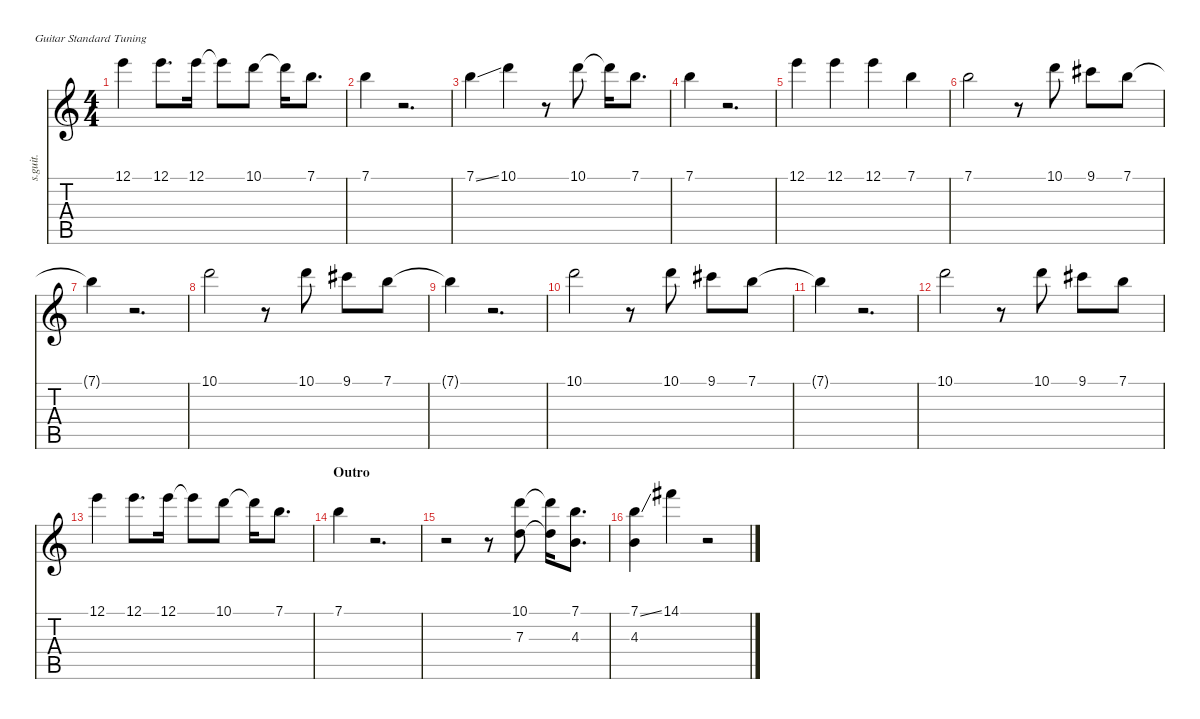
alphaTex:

\defaultSystemsLayout 4
\hideDynamics
\bracketExtendMode nobrackets
\track ("Brian Johnson - Vocals" "s.guit.") {instrument tenorsax}
\staff {score tabs}
\tuning (E4 B3 G3 D3 A2 E2)
\displaytranspose 12
\ts (4 4)
\tempo (134 hide)
\clef g2
\ks c
12.1.4{lyrics (0 "") lyrics (1 "") lyrics (2 "") lyrics (3 "") lyrics (4 "") dy f} 12.1.8{d lyrics (0 "") lyrics (1 "") lyrics (2 "") lyrics (3 "") lyrics (4 "")} 12.1.16{lyrics (0 "") lyrics (1 "") lyrics (2 "") lyrics (3 "") lyrics (4 "")} 12.1{t}.8{lyrics (0 "") lyrics (1 "") lyrics (2 "") lyrics (3 "") lyrics (4 "")} 10.1.8{lyrics (0 "") lyrics (1 "") lyrics (2 "") lyrics (3 "") lyrics (4 "")} 10.1{t}.16{lyrics (0 "") lyrics (1 "") lyrics (2 "") lyrics (3 "") lyrics (4 "")} 7.1.8{d lyrics (0 "") lyrics (1 "") lyrics (2 "") lyrics (3 "") lyrics (4 "")} |
7.1.4{lyrics (0 "") lyrics (1 "") lyrics (2 "") lyrics (3 "") lyrics (4 "")} r.2{d} |
7.1{ss}.4{lyrics (0 "") lyrics (1 "") lyrics (2 "") lyrics (3 "") lyrics (4 "")} 10.1.4{lyrics (0 "") lyrics (1 "") lyrics (2 "") lyrics (3 "") lyrics (4 "")} r.8 10.1.8{lyrics (0 "") lyrics (1 "") lyrics (2 "") lyrics (3 "") lyrics (4 "")} 10.1{t}.16{lyrics (0 "") lyrics (1 "") lyrics (2 "") lyrics (3 "") lyrics (4 "")} 7.1.8{d lyrics (0 "") lyrics (1 "") lyrics (2 "") lyrics (3 "") lyrics (4 "")} |
7.1.4{lyrics (0 "") lyrics (1 "") lyrics (2 "") lyrics (3 "") lyrics (4 "")} r.2{d} |
12.1.4{lyrics (0 "") lyrics (1 "") lyrics (2 "") lyrics (3 "") lyrics (4 "")} 12.1.4{lyrics (0 "") lyrics (1 "") lyrics (2 "") lyrics (3 "") lyrics (4 "")} 12.1.4{lyrics (0 "") lyrics (1 "") lyrics (2 "") lyrics (3 "") lyrics (4 "")} 7.1.4{lyrics (0 "") lyrics (1 "") lyrics (2 "") lyrics (3 "") lyrics (4 "")} |
7.1.2{lyrics (0 "") lyrics (1 "") lyrics (2 "") lyrics (3 "") lyrics (4 "")} r.8 10.1.8{lyrics (0 "") lyrics (1 "") lyrics (2 "") lyrics (3 "") lyrics (4 "")} 9.1{acc #}.8{lyrics (0 "") lyrics (1 "") lyrics (2 "") lyrics (3 "") lyrics (4 "")} 7.1.8{lyrics (0 "") lyrics (1 "") lyrics (2 "") lyrics (3 "") lyrics (4 "")} |
7.1{t}.4{lyrics (0 "") lyrics (1 "") lyrics (2 "") lyrics (3 "") lyrics (4 "")} r.2{d} |
10.1.2{lyrics (0 "") lyrics (1 "") lyrics (2 "") lyrics (3 "") lyrics (4 "")} r.8 10.1.8{lyrics (0 "") lyrics (1 "") lyrics (2 "") lyrics (3 "") lyrics (4 "")} 9.1{acc #}.8{lyrics (0 "") lyrics (1 "") lyrics (2 "") lyrics (3 "") lyrics (4 "")} 7.1.8{lyrics (0 "") lyrics (1 "") lyrics (2 "") lyrics (3 "") lyrics (4 "")} |
7.1{t}.4{lyrics (0 "") lyrics (1 "") lyrics (2 "") lyrics (3 "") lyrics (4 "")} r.2{d} |
10.1.2{lyrics (0 "") lyrics (1 "") lyrics (2 "") lyrics (3 "") lyrics (4 "")} r.8 10.1.8{lyrics (0 "") lyrics (1 "") lyrics (2 "") lyrics (3 "") lyrics (4 "")} 9.1{acc #}.8{lyrics (0 "") lyrics (1 "") lyrics (2 "") lyrics (3 "") lyrics (4 "")} 7.1.8{lyrics (0 "") lyrics (1 "") lyrics (2 "") lyrics (3 "") lyrics (4 "")} |
7.1{t}.4{lyrics (0 "") lyrics (1 "") lyrics (2 "") lyrics (3 "") lyrics (4 "")} r.2{d} |
10.1.2{lyrics (0 "") lyrics (1 "") lyrics (2 "") lyrics (3 "") lyrics (4 "")} r.8 10.1.8{lyrics (0 "") lyrics (1 "") lyrics (2 "") lyrics (3 "") lyrics (4 "")} 9.1{acc #}.8{lyrics (0 "") lyrics (1 "") lyrics (2 "") lyrics (3 "") lyrics (4 "")} 7.1.8{lyrics (0 "") lyrics (1 "") lyrics (2 "") lyrics (3 "") lyrics (4 "")} |
12.1.4{lyrics (0 "") lyrics (1 "") lyrics (2 "") lyrics (3 "") lyrics (4 "")} 12.1.8{d lyrics (0 "") lyrics (1 "") lyrics (2 "") lyrics (3 "") lyrics (4 "")} 12.1.16{lyrics (0 "") lyrics (1 "") lyrics (2 "") lyrics (3 "") lyrics (4 "")} 12.1{t}.8{lyrics (0 "") lyrics (1 "") lyrics (2 "") lyrics (3 "") lyrics (4 "")} 10.1.8{lyrics (0 "") lyrics (1 "") lyrics (2 "") lyrics (3 "") lyrics (4 "")} 10.1{t}.16{lyrics (0 "") lyrics (1 "") lyrics (2 "") lyrics (3 "") lyrics (4 "")} 7.1.8{d lyrics (0 "") lyrics (1 "") lyrics (2 "") lyrics (3 "") lyrics (4 "")} |
\section ("" "Outro")
7.1.4{lyrics (0 "") lyrics (1 "") lyrics (2 "") lyrics (3 "") lyrics (4 "")} r.2{d} |
r.2 r.8 (10.1 7.3).8{lyrics (0 "") lyrics (1 "") lyrics (2 "") lyrics (3 "") lyrics (4 "")} (10.1{t} 7.3{t}).16{lyrics (0 "") lyrics (1 "") lyrics (2 "") lyrics (3 "") lyrics (4 "")} (7.1 4.3).8{d lyrics (0 "") lyrics (1 "") lyrics (2 "") lyrics (3 "") lyrics (4 "")} |
(7.1{ss} 4.3).4{lyrics (0 "") lyrics (1 "") lyrics (2 "") lyrics (3 "") lyrics (4 "")} 14.1{acc #}.4{lyrics (0 "") lyrics (1 "") lyrics (2 "") lyrics (3 "") lyrics (4 "")} r.2
